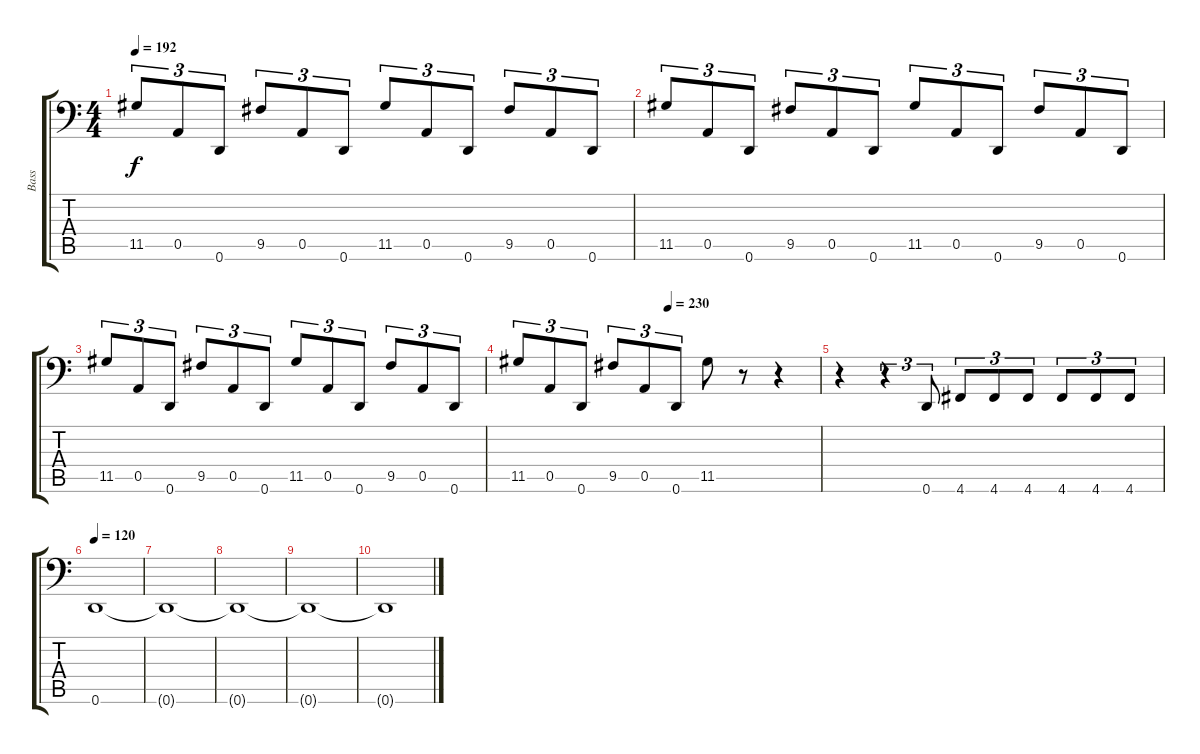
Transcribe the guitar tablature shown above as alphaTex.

\track ("Bass" "Bass") {instrument electricbassfinger}
\staff {score tabs}
\tuning (E3 B2 G2 D2 A1 D1) {hide}
\ts (4 4)
\tempo 192
\clef f4
\ks c
11.5.8{tu (3 2) dy f} 0.5.8{tu (3 2)} 0.6.8{tu (3 2)} 9.5.8{tu (3 2)} 0.5.8{tu (3 2)} 0.6.8{tu (3 2)} 11.5.8{tu (3 2)} 0.5.8{tu (3 2)} 0.6.8{tu (3 2)} 9.5.8{tu (3 2)} 0.5.8{tu (3 2)} 0.6.8{tu (3 2)} |
11.5.8{tu (3 2)} 0.5.8{tu (3 2)} 0.6.8{tu (3 2)} 9.5.8{tu (3 2)} 0.5.8{tu (3 2)} 0.6.8{tu (3 2)} 11.5.8{tu (3 2)} 0.5.8{tu (3 2)} 0.6.8{tu (3 2)} 9.5.8{tu (3 2)} 0.5.8{tu (3 2)} 0.6.8{tu (3 2)} |
11.5.8{tu (3 2)} 0.5.8{tu (3 2)} 0.6.8{tu (3 2)} 9.5.8{tu (3 2)} 0.5.8{tu (3 2)} 0.6.8{tu (3 2)} 11.5.8{tu (3 2)} 0.5.8{tu (3 2)} 0.6.8{tu (3 2)} 9.5.8{tu (3 2)} 0.5.8{tu (3 2)} 0.6.8{tu (3 2)} |
\tempo (230 0.5)
11.5.8{tu (3 2)} 0.5.8{tu (3 2)} 0.6.8{tu (3 2)} 9.5.8{tu (3 2)} 0.5.8{tu (3 2)} 0.6.8{tu (3 2)} 11.5.8 r.8 r.4 |
r.4 r.4{tu (3 2)} 0.6.8{tu (3 2)} 4.6.8{tu (3 2)} 4.6.8{tu (3 2)} 4.6.8{tu (3 2)} 4.6.8{tu (3 2)} 4.6.8{tu (3 2)} 4.6.8{tu (3 2)} |
\tempo 120
0.6.1 |
0.6{t}.1 |
0.6{t}.1 |
0.6{t}.1 |
0.6{t}.1
